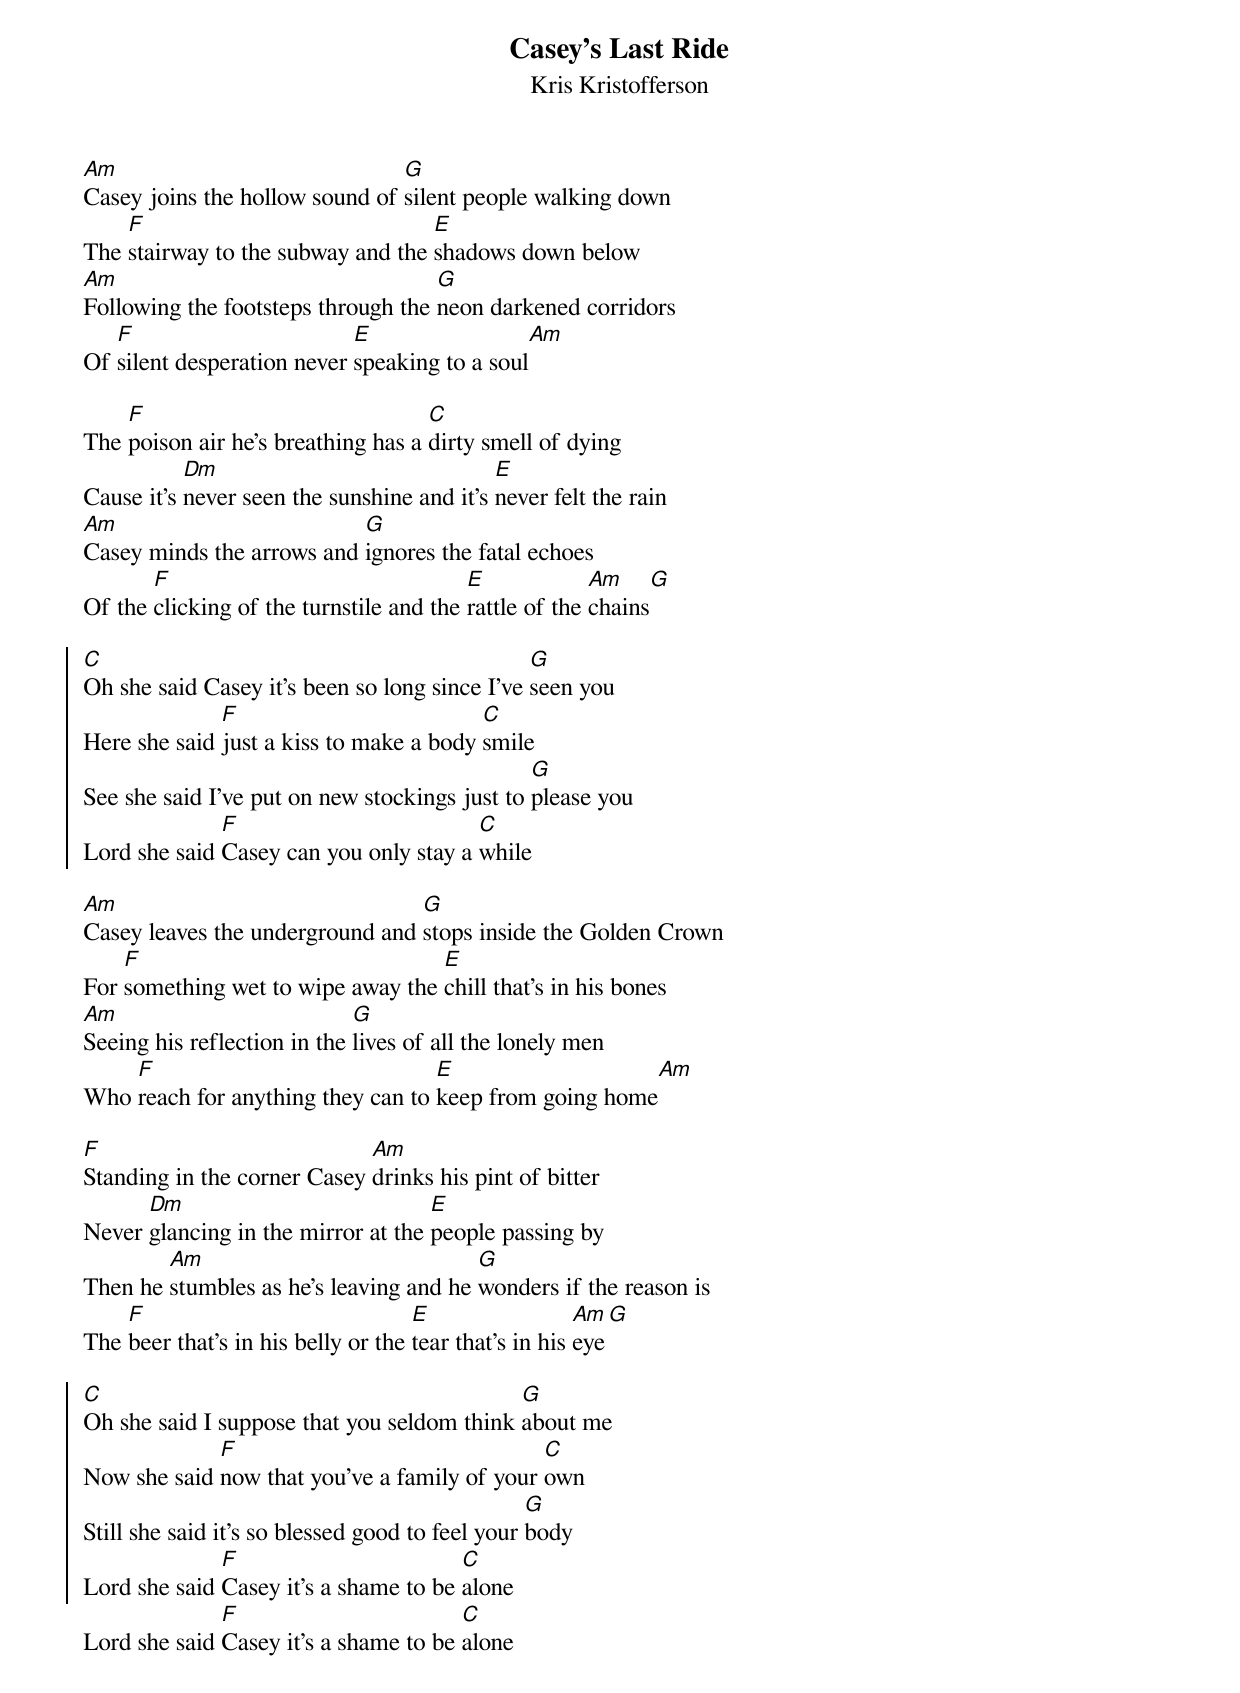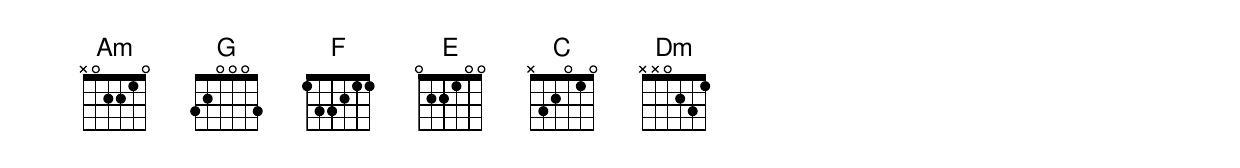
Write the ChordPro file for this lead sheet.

{title: Casey's Last Ride}
{subtitle: Kris Kristofferson}

[Am]Casey joins the hollow sound of [G]silent people walking down
The [F]stairway to the subway and the [E]shadows down below
[Am]Following the footsteps through the [G]neon darkened corridors
Of [F]silent desperation never [E]speaking to a soul[Am]

The [F]poison air he's breathing has a [C]dirty smell of dying
Cause it's [Dm]never seen the sunshine and it's [E]never felt the rain
[Am]Casey minds the arrows and [G]ignores the fatal echoes
Of the [F]clicking of the turnstile and the [E]rattle of the [Am]chains[G]

{soc}
[C]Oh she said Casey it’s been so long since I’ve [G]seen you
Here she said [F]just a kiss to make a body [C]smile
See she said I’ve put on new stockings just to [G]please you
Lord she said [F]Casey can you only stay a [C]while
{eoc}

[Am]Casey leaves the underground and [G]stops inside the Golden Crown
For [F]something wet to wipe away the [E]chill that's in his bones
[Am]Seeing his reflection in the [G]lives of all the lonely men
Who [F]reach for anything they can to [E]keep from going home[Am]

[F]Standing in the corner Casey [Am]drinks his pint of bitter
Never [Dm]glancing in the mirror at the [E]people passing by
Then he [Am]stumbles as he's leaving and he [G]wonders if the reason is
The [F]beer that's in his belly or the [E]tear that's in his [Am]eye[G]

{soc}
[C]Oh she said I suppose that you seldom think [G]about me
Now she said [F]now that you’ve a family of your [C]own
Still she said it’s so blessed good to feel your [G]body
Lord she said [F]Casey it’s a shame to be [C]alone
{eoc}
Lord she said [F]Casey it’s a shame to be [C]alone

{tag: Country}
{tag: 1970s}
